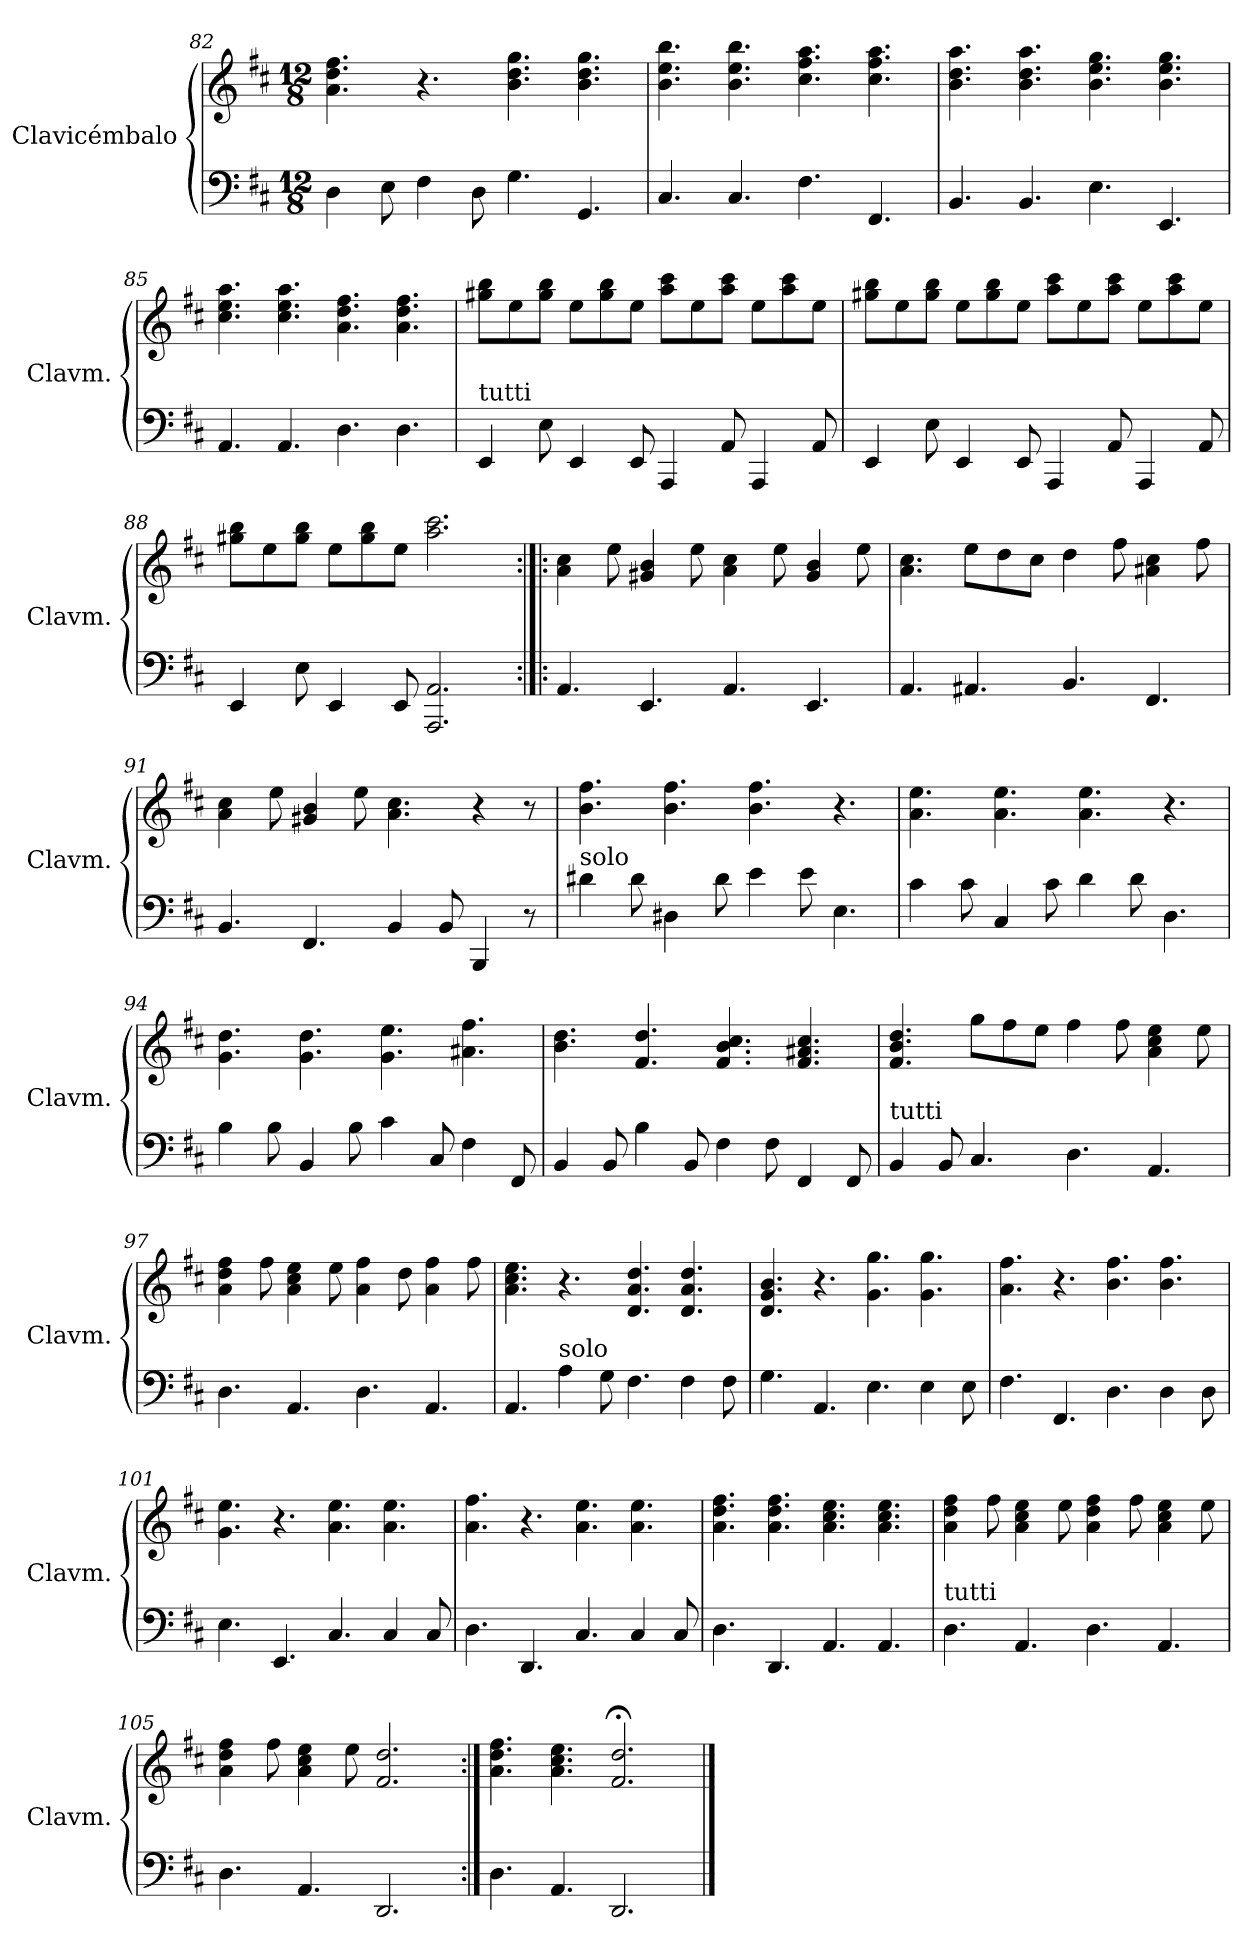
**kern	**kern
*part1	*part1
*staff2	*staff1
*I"Clavicémbalo	*
*I'Clavm.	*
*clefF4	*clefG2
*k[f#c#]	*k[f#c#]
*M12/8	*M12/8
=82	=82
4D\	4.a\ 4.dd\ 4.ff#\
8E\	.
4F#\	4.r
8D\	.
4.G\	4.b\ 4.dd\ 4.gg\
4.GG/	4.b\ 4.dd\ 4.gg\
=83	=83
4.C#/	4.b\ 4.ee\ 4.bb\
4.C#/	4.b\ 4.ee\ 4.bb\
4.F#\	4.cc#\ 4.ff#\ 4.aa\
4.FF#/	4.cc#\ 4.ff#\ 4.aa\
!!LO:LB:g=z
=84	=84
4.BB/	4.b\ 4.dd\ 4.aa\
4.BB/	4.b\ 4.dd\ 4.aa\
4.E\	4.b\ 4.ee\ 4.gg\
4.EE/	4.b\ 4.ee\ 4.gg\
=85	=85
4.AA/	4.cc#\ 4.ee\ 4.aa\
4.AA/	4.cc#\ 4.ee\ 4.aa\
4.D\	4.a\ 4.dd\ 4.ff#\
4.D\	4.a\ 4.dd\ 4.ff#\
=86	=86
!LO:TX:a:t=tutti	!
4EE/	8gg#X\ 8bb\L
.	8ee\
8E\	8gg#\ 8bb\J
4EE/	8ee\L
.	8gg#\ 8bb\
8EE/	8ee\J
4AAA/	8aa\ 8ccc#\L
.	8ee\
8AA/	8aa\ 8ccc#\J
4AAA/	8ee\L
.	8aa\ 8ccc#\
8AA/	8ee\J
=87	=87
4EE/	8gg#X\ 8bb\L
.	8ee\
8E\	8gg#\ 8bb\J
4EE/	8ee\L
.	8gg#\ 8bb\
8EE/	8ee\J
4AAA/	8aa\ 8ccc#\L
.	8ee\
8AA/	8aa\ 8ccc#\J
4AAA/	8ee\L
.	8aa\ 8ccc#\
8AA/	8ee\J
!!LO:LB:g=z
=88	=88
4EE/	8gg#X\ 8bb\L
.	8ee\
8E\	8gg#\ 8bb\J
4EE/	8ee\L
.	8gg#\ 8bb\
8EE/	8ee\J
2.AAA/ 2.AA/	2.aa\ 2.ccc#\
=89:|!|:	=89:|!|:
4.AA/	4a\ 4cc#\
.	8ee\
4.EE/	4g#X/ 4b/
.	8ee\
4.AA/	4a\ 4cc#\
.	8ee\
4.EE/	4g#/ 4b/
.	8ee\
=90	=90
4.AA/	4.a\ 4.cc#\
4.AA#X/	8ee\L
.	8dd\
.	8cc#\J
4.BB/	4dd\
.	8ff#\
4.FF#/	4a#X\ 4cc#\
.	8ff#\
=91	=91
4.BB/	4a\ 4cc#\
.	8ee\
4.FF#/	4g#X/ 4b/
.	8ee\
4BB/	4.a\ 4.cc#\
8BB/	.
4BBB/	4r
8r	8r
!!LO:LB:g=z
=92	=92
!LO:TX:a:t=solo	!
4d#X\	4.b\ 4.ff#\
8d#\	.
4D#X\	4.b\ 4.ff#\
8d#\	.
4e\	4.b\ 4.ff#\
8e\	.
4.E\	4.r
=93	=93
4c#\	4.a\ 4.ee\
8c#\	.
4C#/	4.a\ 4.ee\
8c#\	.
4d\	4.a\ 4.ee\
8d\	.
4.D\	4.r
=94	=94
4B\	4.g\ 4.dd\
8B\	.
4BB/	4.g\ 4.dd\
8B\	.
4c#\	4.g\ 4.ee\
8C#/	.
4F#\	4.a#X\ 4.ff#\
8FF#/	.
=95	=95
4BB/	4.b\ 4.dd\
8BB/	.
4B\	4.f#/ 4.dd/
8BB/	.
4F#\	4.f#/ 4.b/ 4.cc#/
8F#\	.
4FF#/	4.f#/ 4.a#X/ 4.cc#/
8FF#/	.
!!LO:PB:g=z
=96	=96
!LO:TX:a:t=tutti	!
4BB/	4.f#/ 4.b/ 4.dd/
8BB/	.
4.C#/	8gg\L
.	8ff#\
.	8ee\J
4.D\	4ff#\
.	8ff#\
4.AA/	4a\ 4cc#\ 4ee\
.	8ee\
=97	=97
4.D\	4a\ 4dd\ 4ff#\
.	8ff#\
4.AA/	4a\ 4cc#\ 4ee\
.	8ee\
4.D\	4a\ 4ff#\
.	8dd\
4.AA/	4a\ 4ff#\
.	8ff#\
=98	=98
4.AA/	4.a\ 4.cc#\ 4.ee\
!LO:TX:a:t=solo	!
4A\	4.r
8G\	.
4.F#\	4.d/ 4.a/ 4.dd/
4F#\	4.d/ 4.a/ 4.dd/
8F#\	.
=99	=99
4.G\	4.d/ 4.g/ 4.b/
4.AA/	4.r
4.E\	4.g\ 4.gg\
4E\	4.g\ 4.gg\
8E\	.
=100	=100
4.F#\	4.a\ 4.ff#\
4.FF#/	4.r
4.D\	4.b\ 4.ff#\
4D\	4.b\ 4.ff#\
8D\	.
!!LO:LB:g=z
=101	=101
4.E\	4.g\ 4.ee\
4.EE/	4.r
4.C#/	4.a\ 4.ee\
4C#/	4.a\ 4.ee\
8C#/	.
=102	=102
4.D\	4.a\ 4.ff#\
4.DD/	4.r
4.C#/	4.a\ 4.ee\
4C#/	4.a\ 4.ee\
8C#/	.
=103	=103
4.D\	4.a\ 4.dd\ 4.ff#\
4.DD/	4.a\ 4.dd\ 4.ff#\
4.AA/	4.a\ 4.cc#\ 4.ee\
4.AA/	4.a\ 4.cc#\ 4.ee\
=104	=104
!LO:TX:a:t=tutti	!
4.D\	4a\ 4dd\ 4ff#\
.	8ff#\
4.AA/	4a\ 4cc#\ 4ee\
.	8ee\
4.D\	4a\ 4dd\ 4ff#\
.	8ff#\
4.AA/	4a\ 4cc#\ 4ee\
.	8ee\
=105	=105
4.D\	4a\ 4dd\ 4ff#\
.	8ff#\
4.AA/	4a\ 4cc#\ 4ee\
.	8ee\
2.DD/	2.f#/ 2.dd/
=106:|!	=106:|!
4.D\	4.a\ 4.dd\ 4.ff#\
4.AA/	4.a\ 4.cc#\ 4.ee\
2.DD/	2.f#/;< 2.dd/;<
==	==
*-	*-
